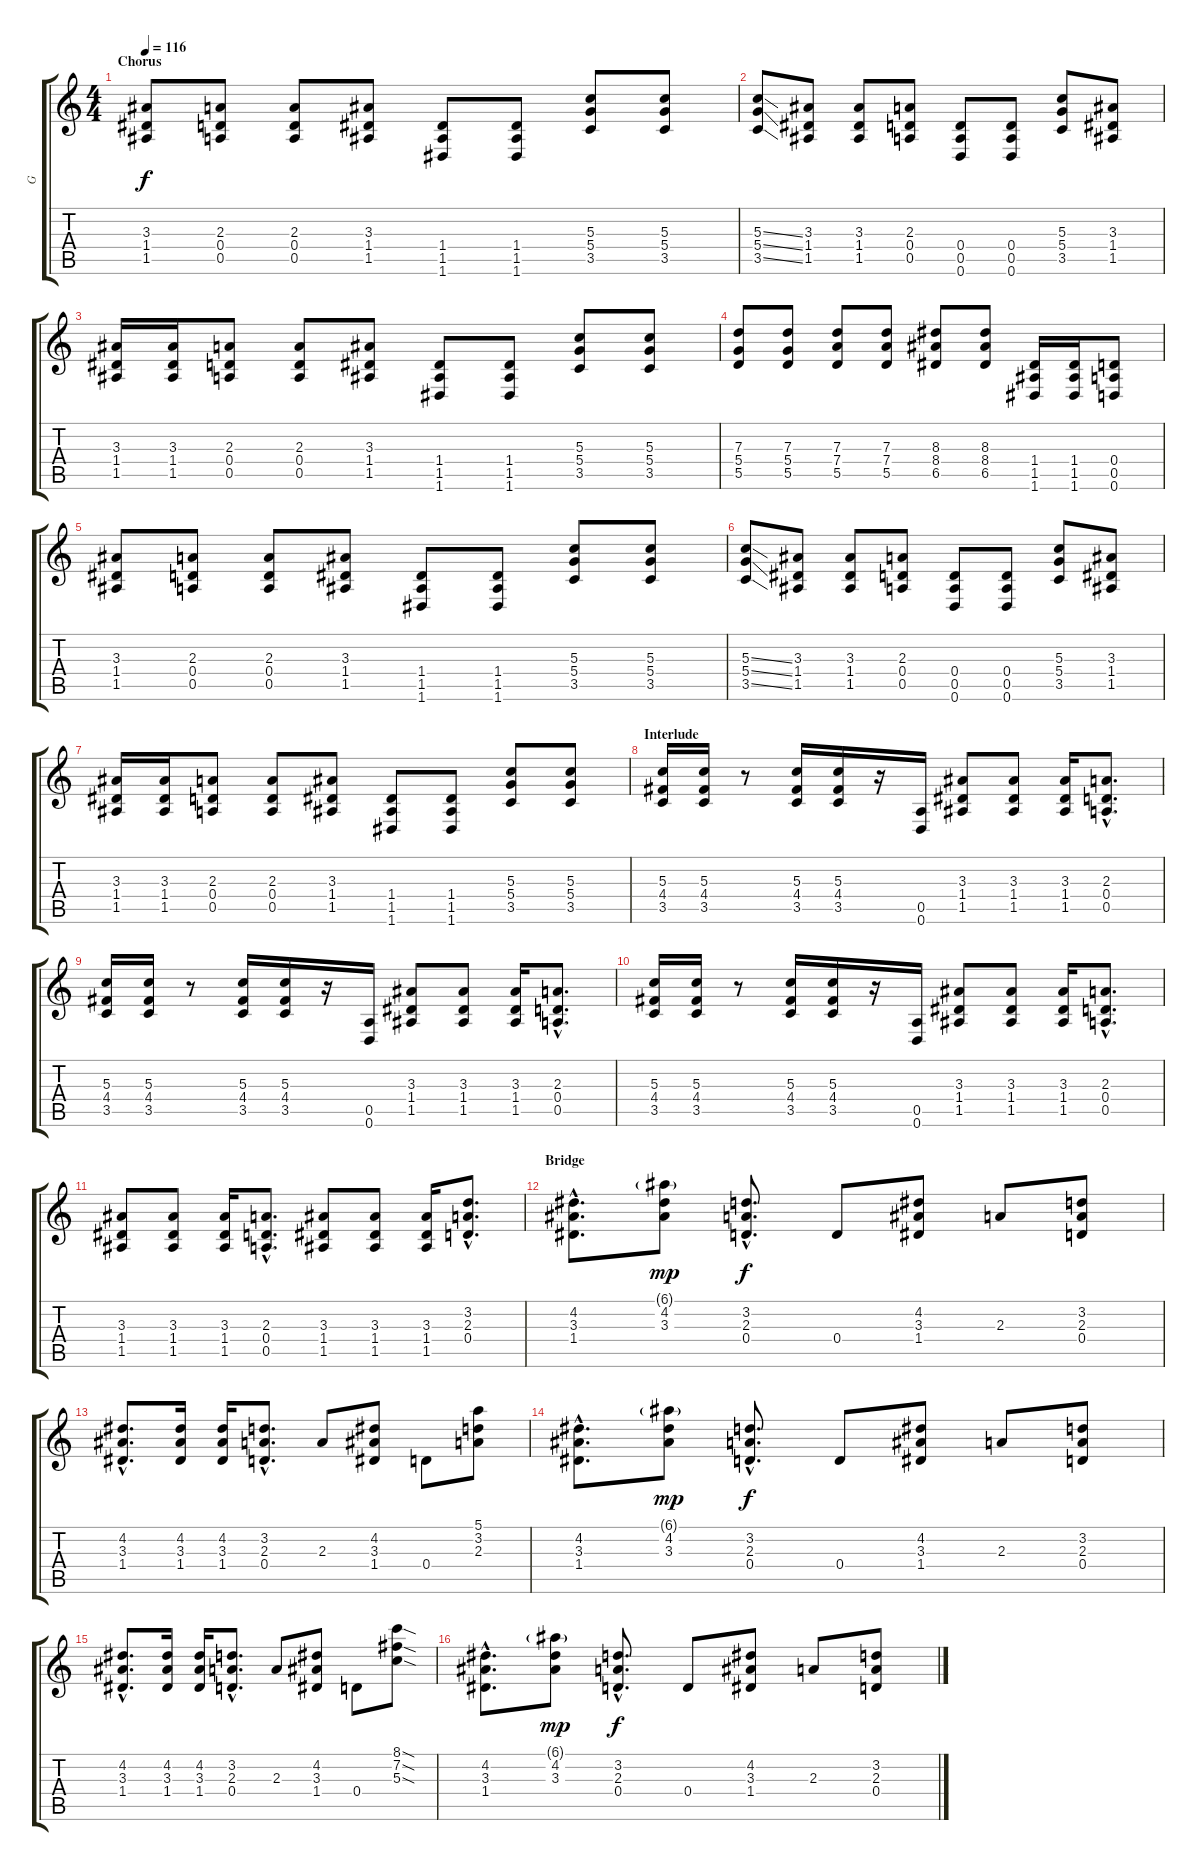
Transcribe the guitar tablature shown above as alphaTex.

\track ("G" "G") {instrument distortionguitar}
\staff {score tabs}
\tuning (E4 B3 G3 D3 A2 D2) {hide}
\ts (4 4)
\section ("" "Chorus")
\tempo 116
\clef g2
\ks c
(3.3 1.4 1.5).8{dy f} (2.3 0.4 0.5).8 (2.3 0.4 0.5).8 (3.3 1.4 1.5).8 (1.4 1.5 1.6).8 (1.4 1.5 1.6).8 (5.3 5.4 3.5).8 (5.3 5.4 3.5).8 |
(5.3{ss} 5.4{ss} 3.5{ss}).8 (3.3 1.4 1.5).8 (3.3 1.4 1.5).8 (2.3 0.4 0.5).8 (0.4 0.5 0.6).8 (0.4 0.5 0.6).8 (5.3 5.4 3.5).8 (3.3 1.4 1.5).8 |
(3.3 1.4 1.5).16 (3.3 1.4 1.5).16 (2.3 0.4 0.5).8 (2.3 0.4 0.5).8 (3.3 1.4 1.5).8 (1.4 1.5 1.6).8 (1.4 1.5 1.6).8 (5.3 5.4 3.5).8 (5.3 5.4 3.5).8 |
(7.3 5.4 5.5).8 (7.3 5.4 5.5).8 (7.3 7.4 5.5).8 (7.3 7.4 5.5).8 (8.3 8.4 6.5).8 (8.3 8.4 6.5).8 (1.4 1.5 1.6).16 (1.4 1.5 1.6).16 (0.4 0.5 0.6).8 |
(3.3 1.4 1.5).8 (2.3 0.4 0.5).8 (2.3 0.4 0.5).8 (3.3 1.4 1.5).8 (1.4 1.5 1.6).8 (1.4 1.5 1.6).8 (5.3 5.4 3.5).8 (5.3 5.4 3.5).8 |
(5.3{ss} 5.4{ss} 3.5{ss}).8 (3.3 1.4 1.5).8 (3.3 1.4 1.5).8 (2.3 0.4 0.5).8 (0.4 0.5 0.6).8 (0.4 0.5 0.6).8 (5.3 5.4 3.5).8 (3.3 1.4 1.5).8 |
(3.3 1.4 1.5).16 (3.3 1.4 1.5).16 (2.3 0.4 0.5).8 (2.3 0.4 0.5).8 (3.3 1.4 1.5).8 (1.4 1.5 1.6).8 (1.4 1.5 1.6).8 (5.3 5.4 3.5).8 (5.3 5.4 3.5).8 |
\section ("" "Interlude")
(5.3 4.4 3.5).16 (5.3 4.4 3.5).16 r.8 (5.3 4.4 3.5).16 (5.3 4.4 3.5).16 r.16 (0.5 0.6).16 (3.3 1.4 1.5).8 (3.3 1.4 1.5).8 (3.3 1.4 1.5).16 (2.3{hac} 0.4{hac} 0.5{hac}).8{d} |
(5.3 4.4 3.5).16 (5.3 4.4 3.5).16 r.8 (5.3 4.4 3.5).16 (5.3 4.4 3.5).16 r.16 (0.5 0.6).16 (3.3 1.4 1.5).8 (3.3 1.4 1.5).8 (3.3 1.4 1.5).16 (2.3{hac} 0.4{hac} 0.5{hac}).8{d} |
(5.3 4.4 3.5).16 (5.3 4.4 3.5).16 r.8 (5.3 4.4 3.5).16 (5.3 4.4 3.5).16 r.16 (0.5 0.6).16 (3.3 1.4 1.5).8 (3.3 1.4 1.5).8 (3.3 1.4 1.5).16 (2.3{hac} 0.4{hac} 0.5{hac}).8{d} |
(3.3 1.4 1.5).8 (3.3 1.4 1.5).8 (3.3 1.4 1.5).16 (2.3{hac} 0.4{hac} 0.5{hac}).8{d} (3.3 1.4 1.5).8 (3.3 1.4 1.5).8 (3.3 1.4 1.5).16 (3.2{hac} 2.3{hac} 0.4{hac}).8{d} |
\section ("" "Bridge")
(4.2{hac} 3.3{hac} 1.4{hac}).8{d} (6.1{g} 4.2 3.3).8{dy mp} (3.2{hac} 2.3{hac} 0.4{hac}).8{d dy f} 0.4.8 (4.2 3.3 1.4).8 2.3.8 (3.2 2.3 0.4).8 |
(4.2{hac} 3.3{hac} 1.4{hac}).8{d} (4.2 3.3 1.4).16 (4.2 3.3 1.4).16 (3.2{hac} 2.3{hac} 0.4{hac}).8{d} 2.3.8 (4.2 3.3 1.4).8 0.4.8 (5.1 3.2 2.3).8 |
(4.2{hac} 3.3{hac} 1.4{hac}).8{d} (6.1{g} 4.2 3.3).8{dy mp} (3.2{hac} 2.3{hac} 0.4{hac}).8{d dy f} 0.4.8 (4.2 3.3 1.4).8 2.3.8 (3.2 2.3 0.4).8 |
(4.2{hac} 3.3{hac} 1.4{hac}).8{d} (4.2 3.3 1.4).16 (4.2 3.3 1.4).16 (3.2{hac} 2.3{hac} 0.4{hac}).8{d} 2.3.8 (4.2 3.3 1.4).8 0.4.8 (8.1{sod} 7.2{sod} 5.3{sod}).8 |
(4.2{hac} 3.3{hac} 1.4{hac}).8{d} (6.1{g} 4.2 3.3).8{dy mp} (3.2{hac} 2.3{hac} 0.4{hac}).8{d dy f} 0.4.8 (4.2 3.3 1.4).8 2.3.8 (3.2 2.3 0.4).8
